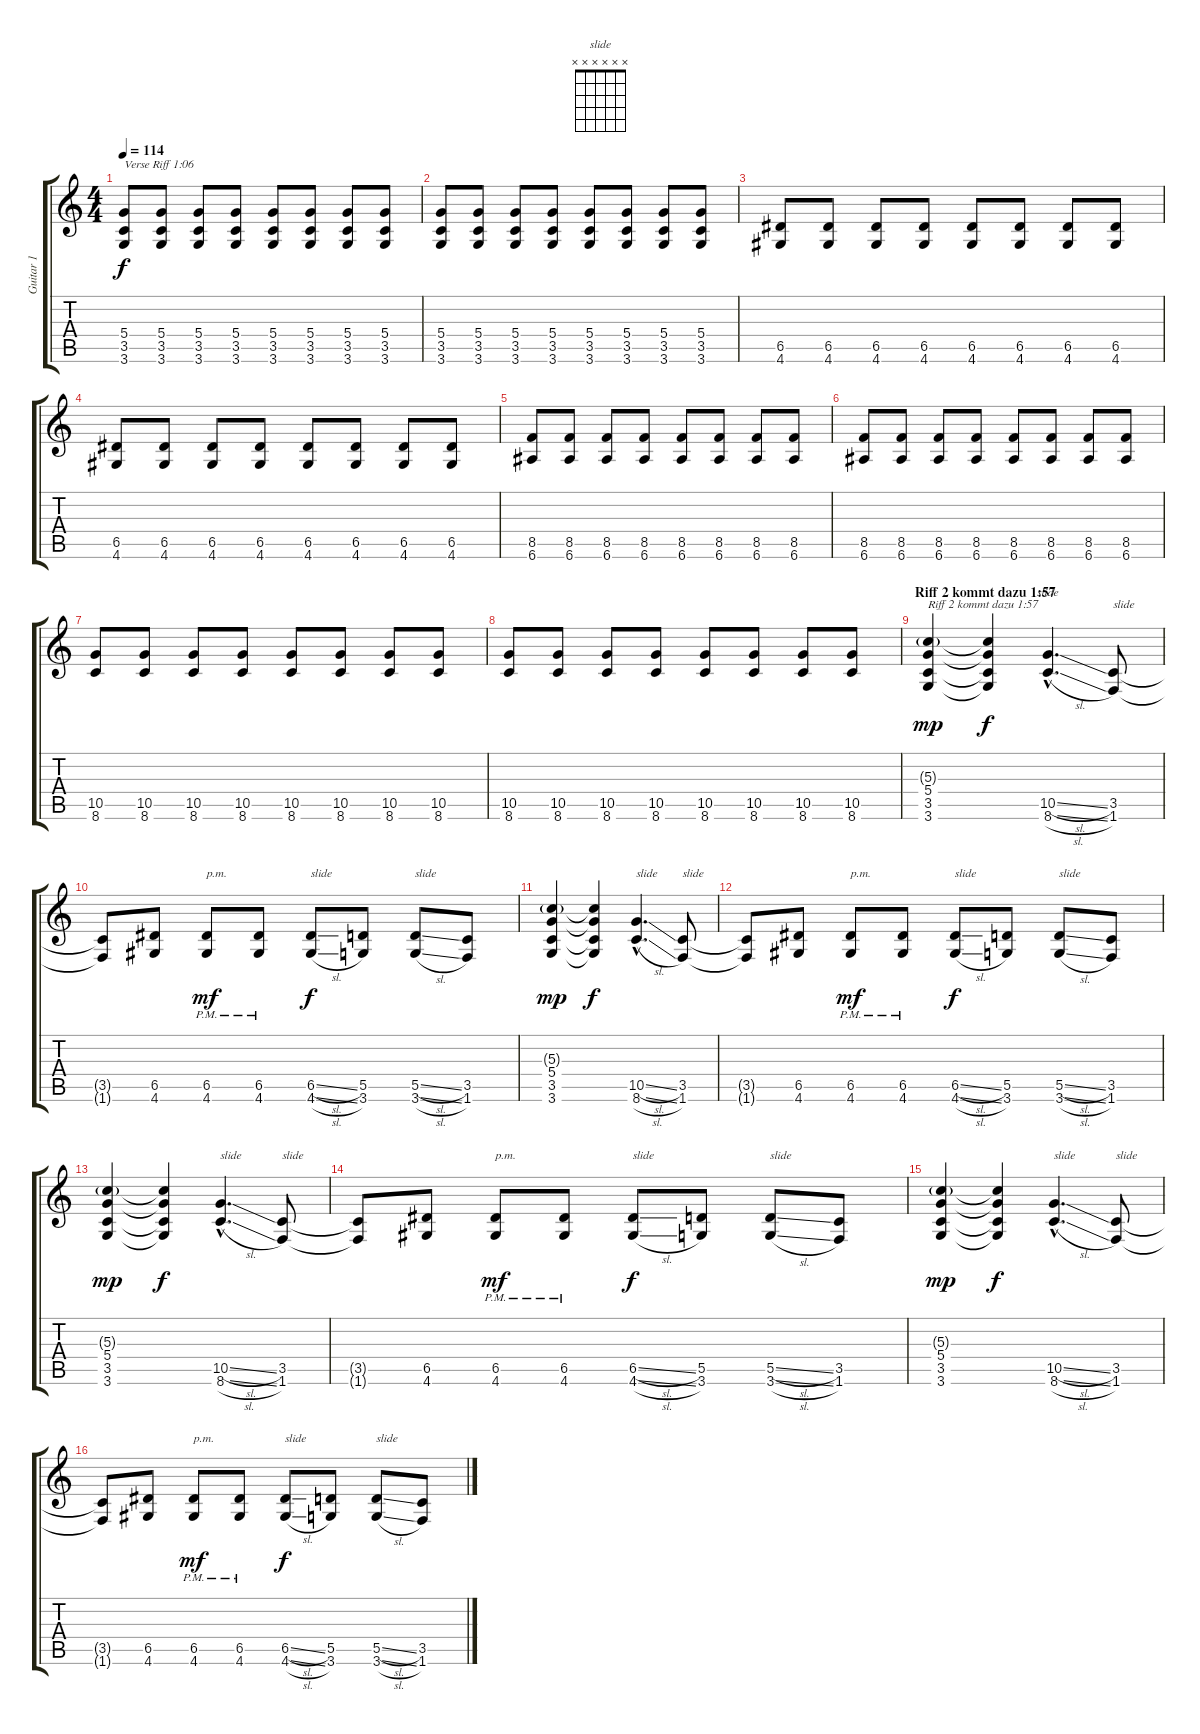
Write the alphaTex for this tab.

\track ("Guitar 1" "Guitar 1") {instrument overdrivenguitar}
\staff {score tabs}
\tuning (E4 B3 G3 D3 A2 E2) {hide}
\chord ("slide" x x x x x x)
\ts (4 4)
\tempo 114
\clef g2
\ks c
(5.4 3.5 3.6).8{txt "Verse Riff 1:06" dy f} (5.4 3.5 3.6).8 (5.4 3.5 3.6).8 (5.4 3.5 3.6).8 (5.4 3.5 3.6).8 (5.4 3.5 3.6).8 (5.4 3.5 3.6).8 (5.4 3.5 3.6).8 |
(5.4 3.5 3.6).8 (5.4 3.5 3.6).8 (5.4 3.5 3.6).8 (5.4 3.5 3.6).8 (5.4 3.5 3.6).8 (5.4 3.5 3.6).8 (5.4 3.5 3.6).8 (5.4 3.5 3.6).8 |
(6.5 4.6).8 (6.5 4.6).8 (6.5 4.6).8 (6.5 4.6).8 (6.5 4.6).8 (6.5 4.6).8 (6.5 4.6).8 (6.5 4.6).8 |
(6.5 4.6).8 (6.5 4.6).8 (6.5 4.6).8 (6.5 4.6).8 (6.5 4.6).8 (6.5 4.6).8 (6.5 4.6).8 (6.5 4.6).8 |
(8.5 6.6).8 (8.5 6.6).8 (8.5 6.6).8 (8.5 6.6).8 (8.5 6.6).8 (8.5 6.6).8 (8.5 6.6).8 (8.5 6.6).8 |
(8.5 6.6).8 (8.5 6.6).8 (8.5 6.6).8 (8.5 6.6).8 (8.5 6.6).8 (8.5 6.6).8 (8.5 6.6).8 (8.5 6.6).8 |
(10.5 8.6).8 (10.5 8.6).8 (10.5 8.6).8 (10.5 8.6).8 (10.5 8.6).8 (10.5 8.6).8 (10.5 8.6).8 (10.5 8.6).8 |
(10.5 8.6).8 (10.5 8.6).8 (10.5 8.6).8 (10.5 8.6).8 (10.5 8.6).8 (10.5 8.6).8 (10.5 8.6).8 (10.5 8.6).8 |
\section ("" "Riff 2 kommt dazu 1:57")
(5.3{g} 5.4 3.5 3.6).4{txt "Riff 2 kommt dazu 1:57" dy mp} (5.3{t} 5.4{t} 3.5{t} 3.6{t}).4{dy f} (10.5{sl hac} 8.6{sl hac}).4{d ch "slide"} (3.5 1.6).8{txt "slide"} |
(3.5{t} 1.6{t}).8 (6.5 4.6).8 (6.5{pm} 4.6{pm}).8{txt "p.m." dy mf instrument electricguitarmuted} (6.5{pm} 4.6{pm}).8 (6.5{sl} 4.6{sl}).8{txt "slide" dy f instrument overdrivenguitar} (5.5 3.6).8 (5.5{sl} 3.6{sl}).8{txt "slide"} (3.5 1.6).8 |
(5.3{g} 5.4 3.5 3.6).4{dy mp} (5.3{t} 5.4{t} 3.5{t} 3.6{t}).4{dy f} (10.5{sl hac} 8.6{sl hac}).4{d txt "slide"} (3.5 1.6).8{txt "slide"} |
(3.5{t} 1.6{t}).8 (6.5 4.6).8 (6.5{pm} 4.6{pm}).8{txt "p.m." dy mf instrument electricguitarmuted} (6.5{pm} 4.6{pm}).8 (6.5{sl} 4.6{sl}).8{txt "slide" dy f instrument overdrivenguitar} (5.5 3.6).8 (5.5{sl} 3.6{sl}).8{txt "slide"} (3.5 1.6).8 |
(5.3{g} 5.4 3.5 3.6).4{dy mp} (5.3{t} 5.4{t} 3.5{t} 3.6{t}).4{dy f} (10.5{sl hac} 8.6{sl hac}).4{d txt "slide"} (3.5 1.6).8{txt "slide"} |
(3.5{t} 1.6{t}).8 (6.5 4.6).8 (6.5{pm} 4.6{pm}).8{txt "p.m." dy mf instrument electricguitarmuted} (6.5{pm} 4.6{pm}).8 (6.5{sl} 4.6{sl}).8{txt "slide" dy f instrument overdrivenguitar} (5.5 3.6).8 (5.5{sl} 3.6{sl}).8{txt "slide"} (3.5 1.6).8 |
(5.3{g} 5.4 3.5 3.6).4{dy mp} (5.3{t} 5.4{t} 3.5{t} 3.6{t}).4{dy f} (10.5{sl hac} 8.6{sl hac}).4{d txt "slide"} (3.5 1.6).8{txt "slide"} |
(3.5{t} 1.6{t}).8 (6.5 4.6).8 (6.5{pm} 4.6{pm}).8{txt "p.m." dy mf instrument electricguitarmuted} (6.5{pm} 4.6{pm}).8 (6.5{sl} 4.6{sl}).8{txt "slide" dy f instrument overdrivenguitar} (5.5 3.6).8 (5.5{sl} 3.6{sl}).8{txt "slide"} (3.5 1.6).8
